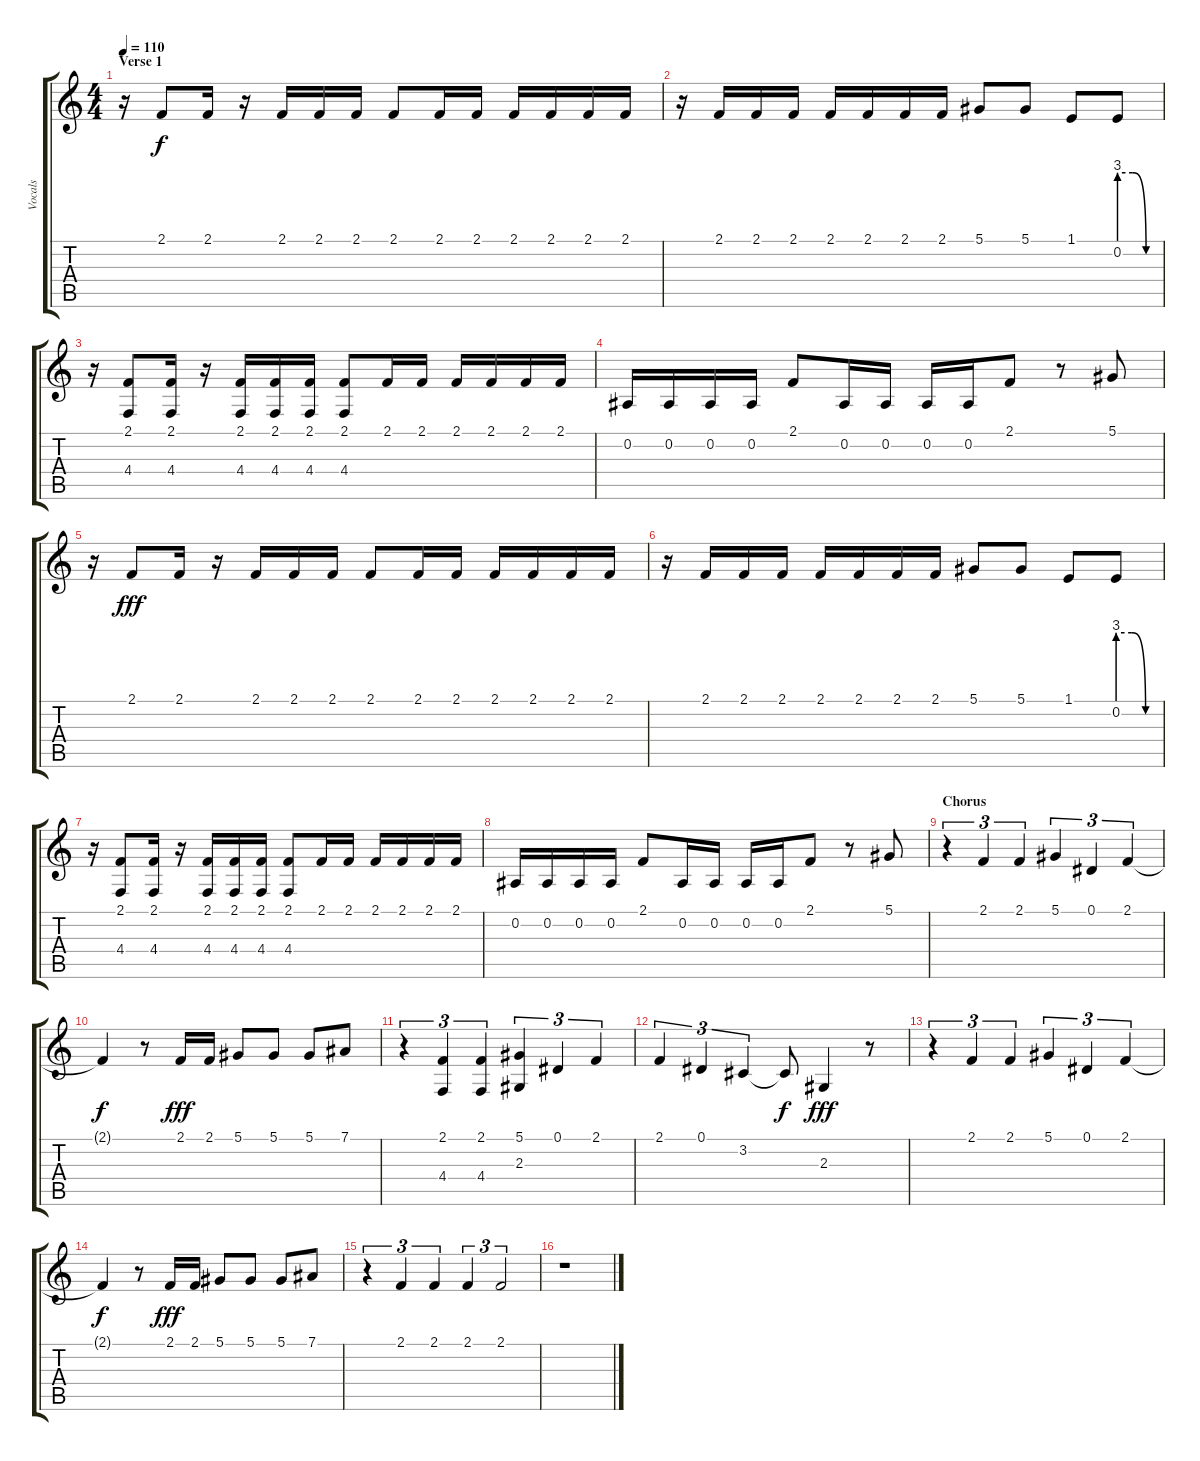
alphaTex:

\track ("Vocals" "Vocals") {instrument lead2sawtooth}
\staff {score tabs}
\tuning (Eb4 Bb3 Gb3 Db3 Ab2 Db2) {hide}
\ts (4 4)
\section ("" "Verse 1")
\tempo 110
\clef g2
\ks c
r.16{dy fff} 2.1.8{dy f} 2.1.16 r.16 2.1.16 2.1.16 2.1.16 2.1.8 2.1.16 2.1.16 2.1.16 2.1.16 2.1.16 2.1.16 |
r.16 2.1.16 2.1.16 2.1.16 2.1.16 2.1.16 2.1.16 2.1.16 5.1.8 5.1.8 1.1.8 0.2{be (custom 0 12 20 12 40 0 60 0)}.8 |
r.16 (2.1 4.4).8 (2.1 4.4).16 r.16 (2.1 4.4).16 (2.1 4.4).16 (2.1 4.4).16 (2.1 4.4).8 2.1.16 2.1.16 2.1.16 2.1.16 2.1.16 2.1.16 |
0.2.16 0.2.16 0.2.16 0.2.16 2.1.8 0.2.16 0.2.16 0.2.16 0.2.16 2.1.8 r.8 5.1.8 |
r.16 2.1.8{dy fff} 2.1.16 r.16 2.1.16 2.1.16 2.1.16 2.1.8 2.1.16 2.1.16 2.1.16 2.1.16 2.1.16 2.1.16 |
r.16 2.1.16 2.1.16 2.1.16 2.1.16 2.1.16 2.1.16 2.1.16 5.1.8 5.1.8 1.1.8 0.2{be (custom 0 12 20 12 40 0 60 0)}.8 |
r.16 (2.1 4.4).8 (2.1 4.4).16 r.16 (2.1 4.4).16 (2.1 4.4).16 (2.1 4.4).16 (2.1 4.4).8 2.1.16 2.1.16 2.1.16 2.1.16 2.1.16 2.1.16 |
0.2.16 0.2.16 0.2.16 0.2.16 2.1.8 0.2.16 0.2.16 0.2.16 0.2.16 2.1.8 r.8 5.1.8 |
\section ("" "Chorus")
r.4{tu (3 2)} 2.1.4{tu (3 2)} 2.1.4{tu (3 2)} 5.1.4{tu (3 2)} 0.1.4{tu (3 2)} 2.1.4{tu (3 2)} |
2.1{t}.4{dy f} r.8 2.1.16{dy fff} 2.1.16 5.1.8 5.1.8 5.1.8 7.1.8 |
r.4{tu (3 2)} (2.1 4.4).4{tu (3 2)} (2.1 4.4).4{tu (3 2)} (5.1 2.3).4{tu (3 2)} 0.1.4{tu (3 2)} 2.1.4{tu (3 2)} |
2.1.4{tu (3 2)} 0.1.4{tu (3 2)} 3.2.4{tu (3 2)} 3.2{t}.8{dy f} 2.3.4{dy fff} r.8 |
r.4{tu (3 2)} 2.1.4{tu (3 2)} 2.1.4{tu (3 2)} 5.1.4{tu (3 2)} 0.1.4{tu (3 2)} 2.1.4{tu (3 2)} |
2.1{t}.4{dy f} r.8 2.1.16{dy fff} 2.1.16 5.1.8 5.1.8 5.1.8 7.1.8 |
r.4{tu (3 2)} 2.1.4{tu (3 2)} 2.1.4{tu (3 2)} 2.1.4{tu (3 2)} 2.1.2{tu (3 2)} |
r.1
